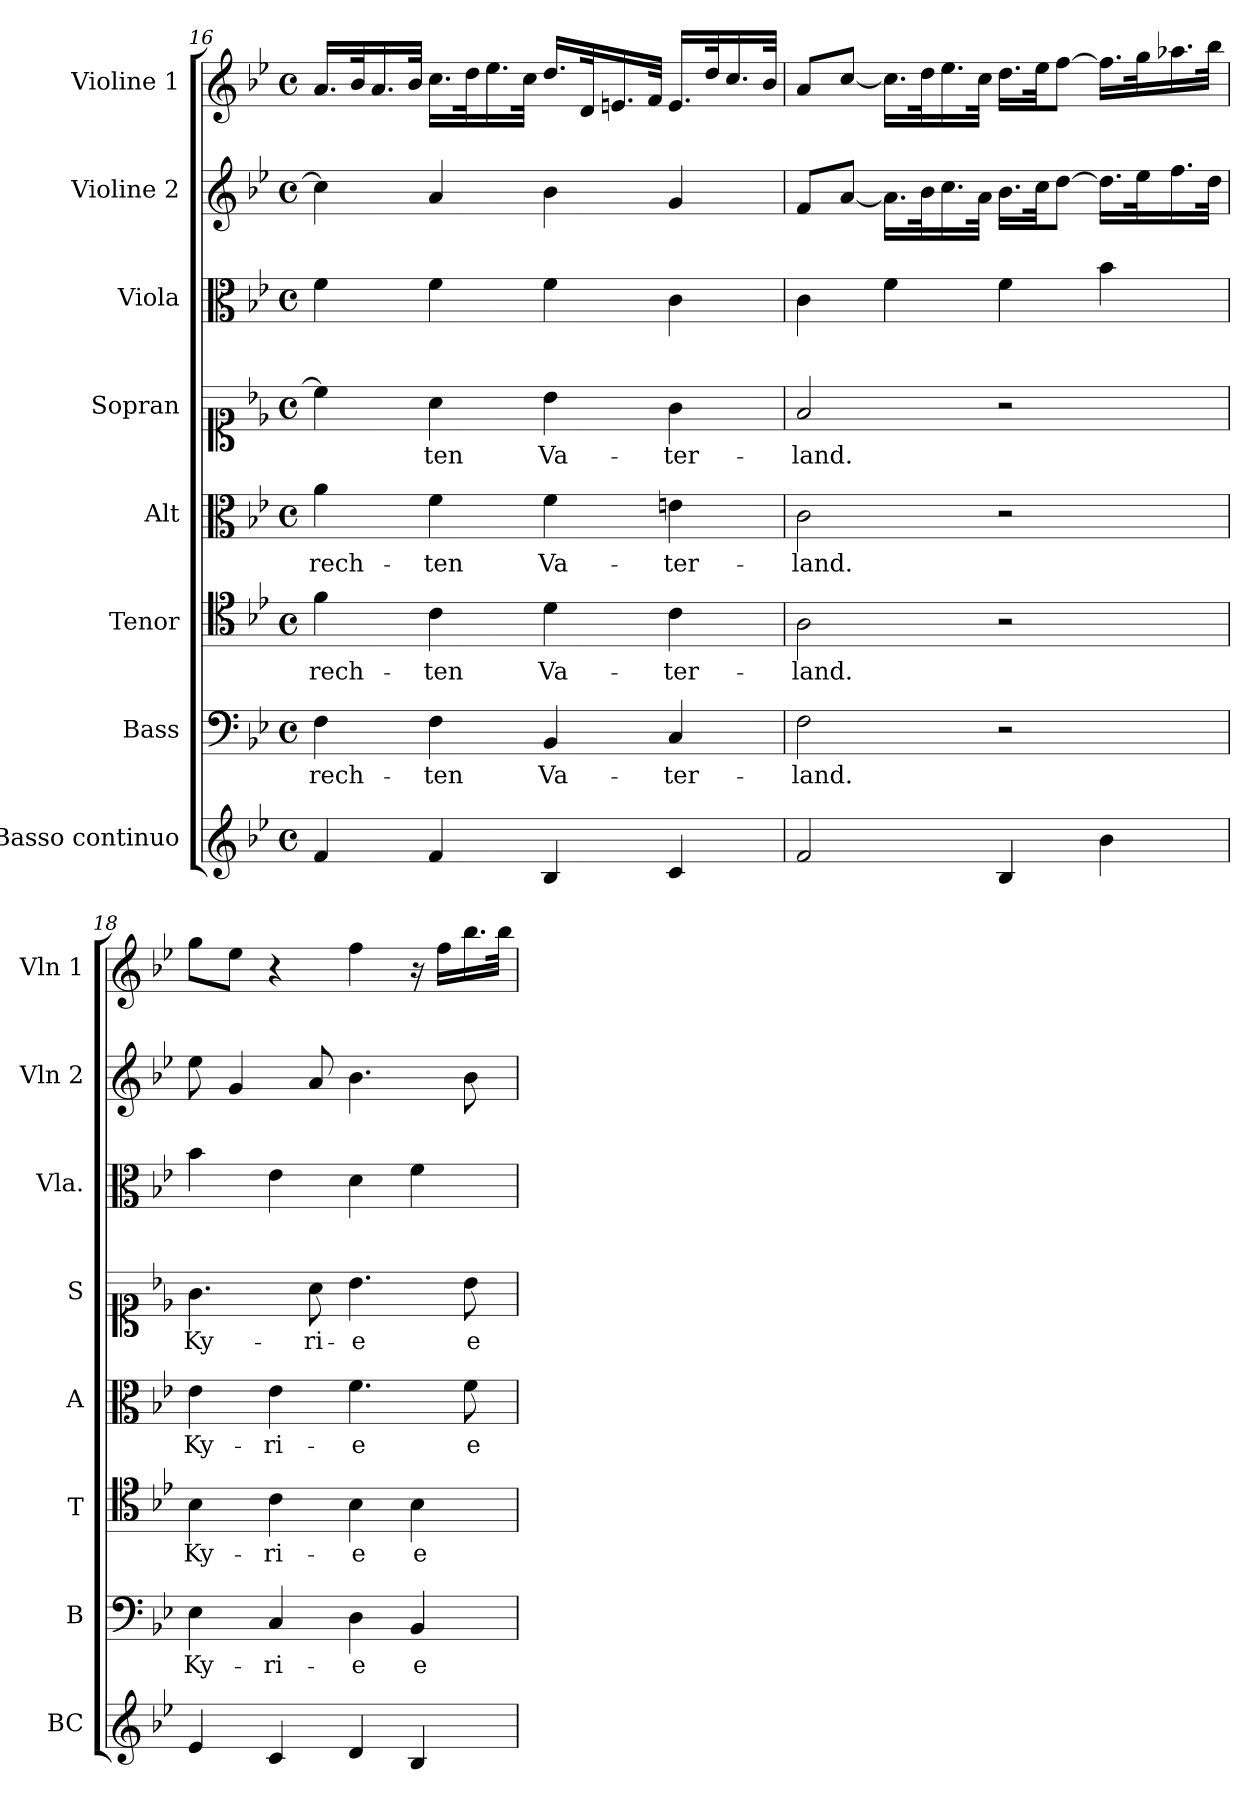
**kern	**kern	**text	**kern	**text	**kern	**text	**kern	**text	**kern	**kern	**kern
*part8	*part7	*part7	*part6	*part6	*part5	*part5	*part4	*part4	*part3	*part2	*part1
*staff8	*staff7	*staff7	*staff6	*staff6	*staff5	*staff5	*staff4	*staff4	*staff3	*staff2	*staff1
*I"Basso continuo	*I"Bass	*	*I"Tenor	*	*I"Alt	*	*I"Sopran	*	*I"Viola	*I"Violine 2	*I"Violine 1
*I'BC	*I'B	*	*I'T	*	*I'A	*	*I'S	*	*I'Vla.	*I'Vln 2	*I'Vln 1
!!LO:PB:g=z
*clefG2	*clefF4	*	*clefC4	*	*clefC3	*	*clefC1	*	*clefC3	*clefG2	*clefG2
*k[b-e-]	*k[b-e-]	*	*k[b-e-]	*	*k[b-e-]	*	*k[b-e-]	*	*k[b-e-]	*k[b-e-]	*k[b-e-]
*M4/4	*M4/4	*	*M4/4	*	*M4/4	*	*M4/4	*	*M4/4	*M4/4	*M4/4
*met(c)	*met(c)	*	*met(c)	*	*met(c)	*	*met(c)	*	*met(c)	*met(c)	*met(c)
=16	=16	=16	=16	=16	=16	=16	=16	=16	=16	=16	=16
!	!	!LO:LY:b	!	!LO:LY:b	!	!LO:LY:b	!	!	!	!	!
4f/	4F\	rech-	4f\	rech-	4a\	rech-	4cc\]	.	4f\	4cc\]	16.a/LL
.	.	.	.	.	.	.	.	.	.	.	32b-/K
.	.	.	.	.	.	.	.	.	.	.	16.a/
.	.	.	.	.	.	.	.	.	.	.	32b-/JJk
!	!	!LO:LY:b	!	!LO:LY:b	!	!LO:LY:b	!	!LO:LY:b	!	!	!
4f/	4F\	-ten	4c\	-ten	4f\	-ten	4a\	-ten	4f\	4a/	16.cc\LL
.	.	.	.	.	.	.	.	.	.	.	32dd\K
.	.	.	.	.	.	.	.	.	.	.	16.ee-\
.	.	.	.	.	.	.	.	.	.	.	32cc\JJk
!	!	!LO:LY:b	!	!LO:LY:b	!	!LO:LY:b	!	!LO:LY:b	!	!	!
4B-/	4BB-/	Va-	4d\	Va-	4f\	Va-	4b-\	Va-	4f\	4b-\	16.dd/LL
.	.	.	.	.	.	.	.	.	.	.	32d/K
.	.	.	.	.	.	.	.	.	.	.	16.en/
.	.	.	.	.	.	.	.	.	.	.	32f/JJk
!	!	!LO:LY:b	!	!LO:LY:b	!	!LO:LY:b	!	!LO:LY:b	!	!	!
4c/	4C/	-ter-	4c\	-ter-	4en\	-ter-	4g\	-ter-	4c\	4g/	16.e/LL
.	.	.	.	.	.	.	.	.	.	.	32dd/K
.	.	.	.	.	.	.	.	.	.	.	16.cc/
.	.	.	.	.	.	.	.	.	.	.	32b-/JJk
=17	=17	=17	=17	=17	=17	=17	=17	=17	=17	=17	=17
!	!	!LO:LY:b	!	!LO:LY:b	!	!LO:LY:b	!	!LO:LY:b	!	!	!
2f/	2F\	-land.	2A\	-land.	2c\	-land.	2f/	-land.	4c\	8f/L	8a/L
.	.	.	.	.	.	.	.	.	.	[8a/J	[8cc/J
.	.	.	.	.	.	.	.	.	4f\	16.a\LL]	16.cc\LL]
.	.	.	.	.	.	.	.	.	.	32b-\K	32dd\K
.	.	.	.	.	.	.	.	.	.	16.cc\	16.ee-\
.	.	.	.	.	.	.	.	.	.	32a\JJk	32cc\JJk
4B-/	2r	.	2r	.	2r	.	2r	.	4f\	16.b-\LL	16.dd\LL
.	.	.	.	.	.	.	.	.	.	32cc\JK	32ee-\JK
.	.	.	.	.	.	.	.	.	.	[8dd\J	[8ff\J
4b-\	.	.	.	.	.	.	.	.	4b-\	16.dd\LL]	16.ff\LL]
.	.	.	.	.	.	.	.	.	.	32ee-\K	32gg\K
.	.	.	.	.	.	.	.	.	.	16.ff\	16.aa-X\
.	.	.	.	.	.	.	.	.	.	32dd\JJk	32bb-\JJk
!!LO:PB:g=z
=18	=18	=18	=18	=18	=18	=18	=18	=18	=18	=18	=18
!	!	!LO:LY:b	!	!LO:LY:b	!	!LO:LY:b	!	!LO:LY:b	!	!	!
4e-/	4E-\	Ky-	4B-\	Ky-	4e-\	Ky-	4.g\	Ky-	4b-\	8ee-\	8gg\L
.	.	.	.	.	.	.	.	.	.	4g/	8ee-\J
!	!	!LO:LY:b	!	!LO:LY:b	!	!LO:LY:b	!	!	!	!	!
4c/	4C/	-ri-	4c\	-ri-	4e-\	-ri-	.	.	4e-\	.	4r
!	!	!	!	!	!	!	!	!LO:LY:b	!	!	!
.	.	.	.	.	.	.	8a\	-ri-	.	8a/	.
!	!	!LO:LY:b	!	!LO:LY:b	!	!LO:LY:b	!	!LO:LY:b	!	!	!
4d/	4D\	-e	4B-\	-e	4.f\	-e	4.b-\	-e	4d\	4.b-\	4ff\
!	!	!LO:LY:b	!	!LO:LY:b	!	!	!	!	!	!	!
4B-/	4BB-/	e-	4B-\	e-	.	.	.	.	4f\	.	16r
.	.	.	.	.	.	.	.	.	.	.	16ff\LL
!	!	!	!	!	!	!LO:LY:b	!	!LO:LY:b	!	!	!
.	.	.	.	.	8f\	e-	8b-\	e-	.	8b-\	16.bb-\
.	.	.	.	.	.	.	.	.	.	.	32bb-\JJk
=	=	=	=	=	=	=	=	=	=	=	=
*-	*-	*-	*-	*-	*-	*-	*-	*-	*-	*-	*-
